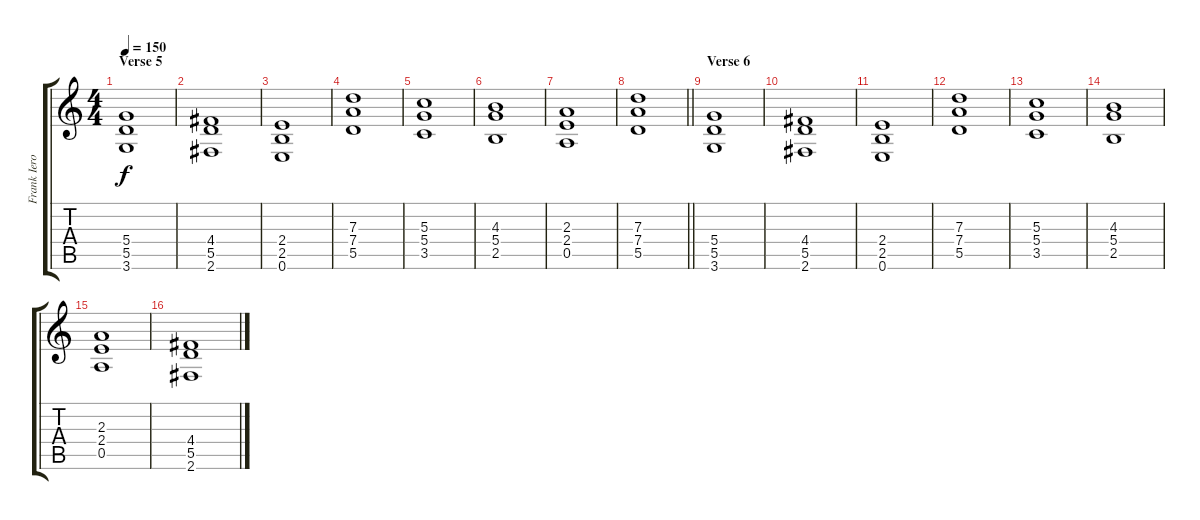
\track ("Frank Iero (rhythm guitar)" "Frank Iero") {instrument distortionguitar}
\staff {score tabs}
\tuning (E4 B3 G3 D3 A2 E2) {hide}
\ts (4 4)
\section ("" "Verse 5")
\tempo 150
\clef g2
\ks c
(5.4 5.5 3.6).1{dy f} |
(4.4 5.5 2.6).1 |
(2.4 2.5 0.6).1 |
(7.3 7.4 5.5).1 |
(5.3 5.4 3.5).1 |
(4.3 5.4 2.5).1 |
(2.3 2.4 0.5).1 |
\barLineRight lightlight
(7.3 7.4 5.5).1 |
\section ("" "Verse 6")
(5.4 5.5 3.6).1 |
(4.4 5.5 2.6).1 |
(2.4 2.5 0.6).1 |
(7.3 7.4 5.5).1 |
(5.3 5.4 3.5).1 |
(4.3 5.4 2.5).1 |
(2.3 2.4 0.5).1 |
(4.4 5.5 2.6).1
